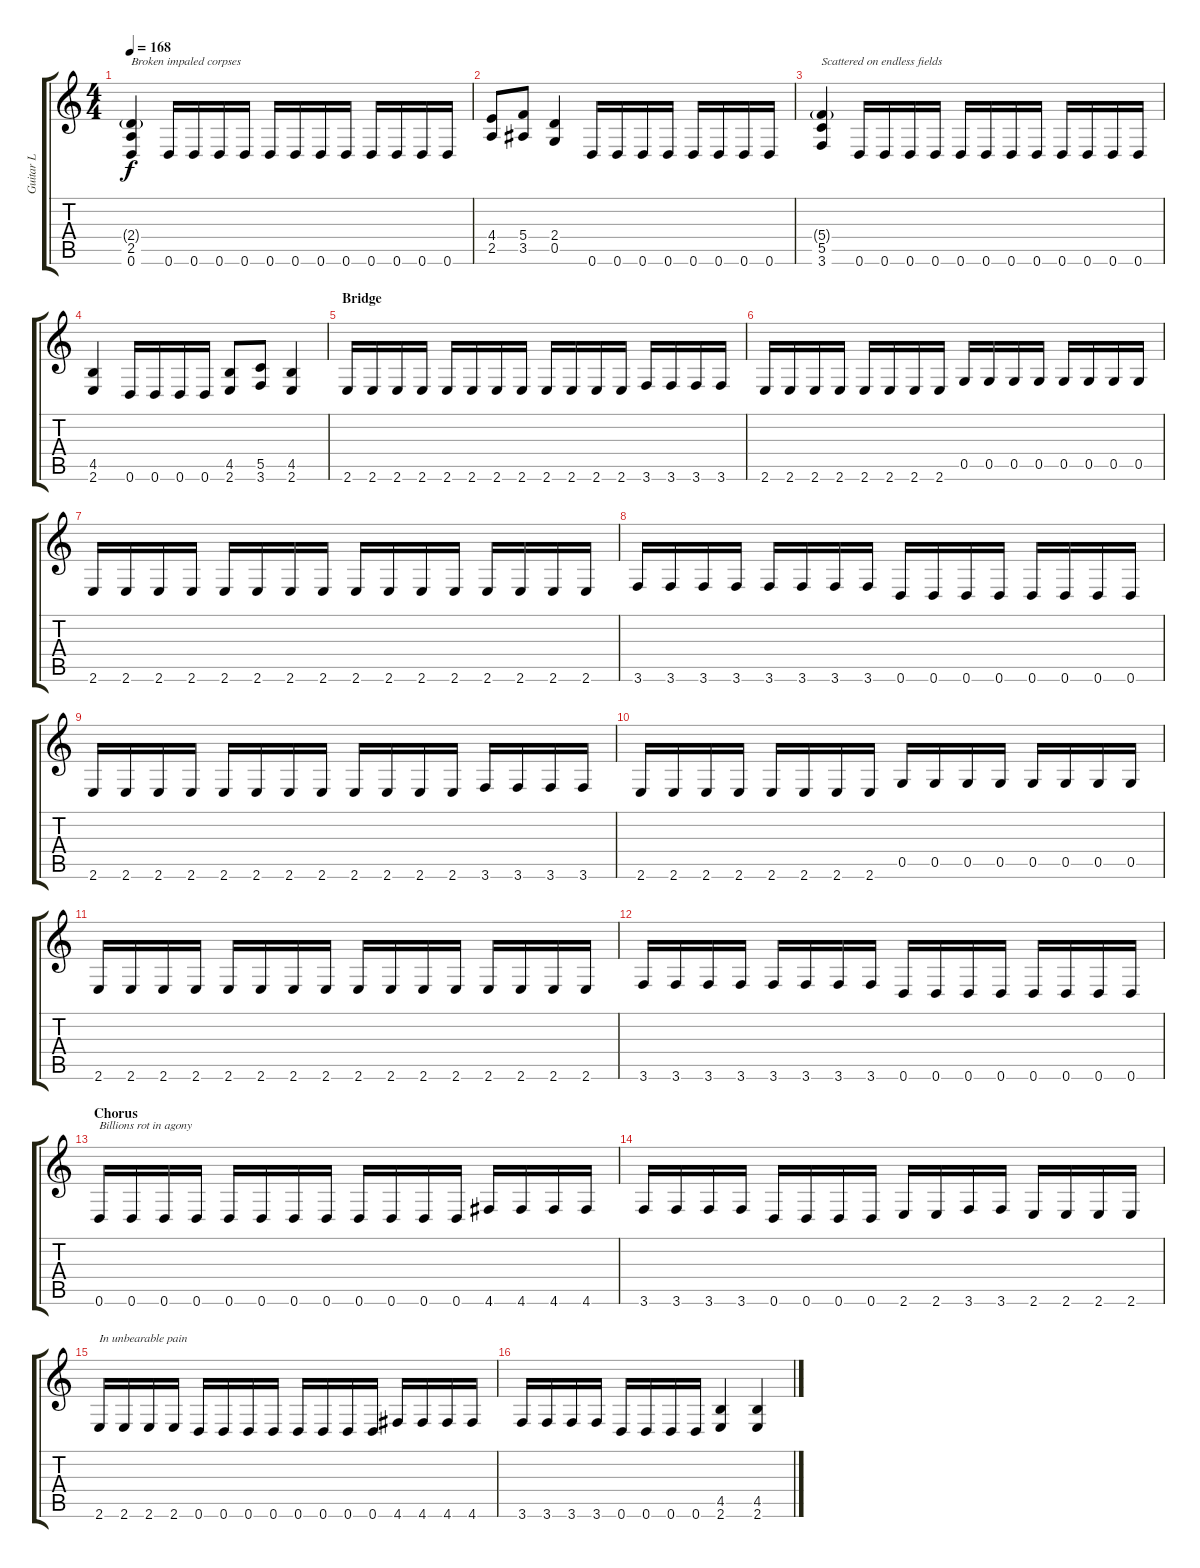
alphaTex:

\track ("Guitar L" "Guitar L") {instrument distortionguitar}
\staff {score tabs}
\tuning (D4 A3 F3 C3 G2 D2) {hide}
\ts (4 4)
\tempo 168
\clef g2
\ks c
(2.4{g} 2.5 0.6).4{txt "Broken impaled corpses" dy f} 0.6.16 0.6.16 0.6.16 0.6.16 0.6.16 0.6.16 0.6.16 0.6.16 0.6.16 0.6.16 0.6.16 0.6.16 |
(4.4 2.5).8 (5.4 3.5).8 (2.4 0.5).4 0.6.16 0.6.16 0.6.16 0.6.16 0.6.16 0.6.16 0.6.16 0.6.16 |
(5.4{g} 5.5 3.6).4{txt "Scattered on endless fields"} 0.6.16 0.6.16 0.6.16 0.6.16 0.6.16 0.6.16 0.6.16 0.6.16 0.6.16 0.6.16 0.6.16 0.6.16 |
(4.5 2.6).4 0.6.16 0.6.16 0.6.16 0.6.16 (4.5 2.6).8 (5.5 3.6).8 (4.5 2.6).4 |
\section ("" "Bridge")
2.6.16 2.6.16 2.6.16 2.6.16 2.6.16 2.6.16 2.6.16 2.6.16 2.6.16 2.6.16 2.6.16 2.6.16 3.6.16 3.6.16 3.6.16 3.6.16 |
2.6.16 2.6.16 2.6.16 2.6.16 2.6.16 2.6.16 2.6.16 2.6.16 0.5.16 0.5.16 0.5.16 0.5.16 0.5.16 0.5.16 0.5.16 0.5.16 |
2.6.16 2.6.16 2.6.16 2.6.16 2.6.16 2.6.16 2.6.16 2.6.16 2.6.16 2.6.16 2.6.16 2.6.16 2.6.16 2.6.16 2.6.16 2.6.16 |
3.6.16 3.6.16 3.6.16 3.6.16 3.6.16 3.6.16 3.6.16 3.6.16 0.6.16 0.6.16 0.6.16 0.6.16 0.6.16 0.6.16 0.6.16 0.6.16 |
2.6.16 2.6.16 2.6.16 2.6.16 2.6.16 2.6.16 2.6.16 2.6.16 2.6.16 2.6.16 2.6.16 2.6.16 3.6.16 3.6.16 3.6.16 3.6.16 |
2.6.16 2.6.16 2.6.16 2.6.16 2.6.16 2.6.16 2.6.16 2.6.16 0.5.16 0.5.16 0.5.16 0.5.16 0.5.16 0.5.16 0.5.16 0.5.16 |
2.6.16 2.6.16 2.6.16 2.6.16 2.6.16 2.6.16 2.6.16 2.6.16 2.6.16 2.6.16 2.6.16 2.6.16 2.6.16 2.6.16 2.6.16 2.6.16 |
3.6.16 3.6.16 3.6.16 3.6.16 3.6.16 3.6.16 3.6.16 3.6.16 0.6.16 0.6.16 0.6.16 0.6.16 0.6.16 0.6.16 0.6.16 0.6.16 |
\section ("" "Chorus")
0.6.16{txt "Billions rot in agony"} 0.6.16 0.6.16 0.6.16 0.6.16 0.6.16 0.6.16 0.6.16 0.6.16 0.6.16 0.6.16 0.6.16 4.6.16 4.6.16 4.6.16 4.6.16 |
3.6.16 3.6.16 3.6.16 3.6.16 0.6.16 0.6.16 0.6.16 0.6.16 2.6.16 2.6.16 3.6.16 3.6.16 2.6.16 2.6.16 2.6.16 2.6.16 |
2.6.16{txt "In unbearable pain"} 2.6.16 2.6.16 2.6.16 0.6.16 0.6.16 0.6.16 0.6.16 0.6.16 0.6.16 0.6.16 0.6.16 4.6.16 4.6.16 4.6.16 4.6.16 |
3.6.16 3.6.16 3.6.16 3.6.16 0.6.16 0.6.16 0.6.16 0.6.16 (4.5 2.6).4 (4.5 2.6).4
